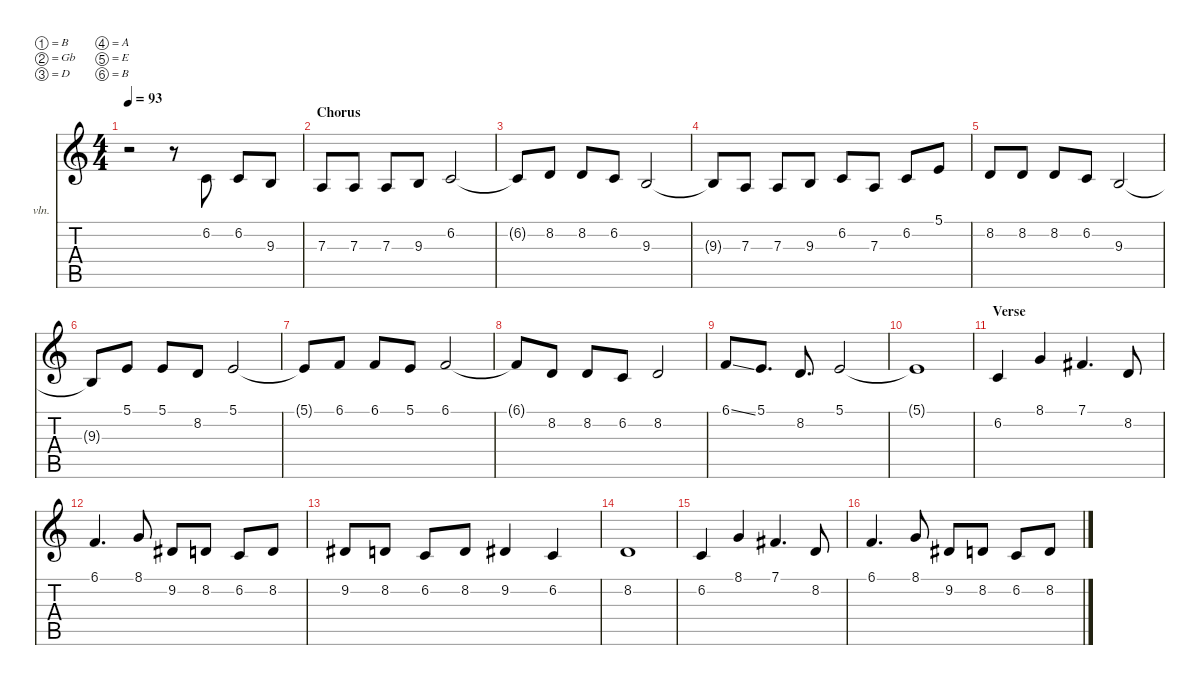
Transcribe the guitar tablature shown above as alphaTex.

\defaultSystemsLayout 4
\hideDynamics
\bracketExtendMode nobrackets
\firstSystemTrackNameOrientation horizontal
\otherSystemsTrackNameOrientation horizontal
\track ("Vocals" "vln.") {solo instrument synthstrings1}
\staff {score tabs}
\tuning (B3 Gb3 D3 A2 E2 B1)
\ts (4 4)
\scale
1.03043
\tempo 93
\accidentals auto
\clef g2
\ottava regular
\simile none
\ks c
r.2{dy f beam Down} r.8{beam Down} 6.2.8{beam Up} 6.2.8{beam Up} 9.3.8{beam Up} |
\section ("" "Chorus")
\scale
1.09129 7.3.8{beam Up} 7.3.8{beam Up} 7.3.8{beam Up} 9.3.8{beam Up} 6.2.2{beam Up} |
\scale
0.969568 6.2{t}.8{beam Up} 8.2.8{beam Up} 8.2.8{beam Up} 6.2.8{beam Up} 9.3.2{beam Up} |
\scale
0.969568 9.3{t}.8{beam Up} 7.3.8{beam Up} 7.3.8{beam Up} 9.3.8{beam Up} 6.2.8{beam Up} 7.3.8{beam Up} 6.2.8{beam Up} 5.1.8{beam Up} |
\scale
0.969568 8.2.8{beam Up} 8.2.8{beam Up} 8.2.8{beam Up} 6.2.8{beam Up} 9.3.2{beam Up} |
\scale
1.09129 9.3{t}.8{beam Up} 5.1.8{beam Up} 5.1.8{beam Up} 8.2.8{beam Up} 5.1.2{beam Up} |
\scale
0.969568 5.1{t}.8{beam Up} 6.1.8{beam Up} 6.1.8{beam Up} 5.1.8{beam Up} 6.1.2{beam Up} |
\scale
0.969568 6.1{t}.8{beam Up} 8.2.8{beam Up} 8.2.8{beam Up} 6.2.8{beam Up} 8.2.2{beam Up} |
\scale
0.969568 6.1{ss}.8{beam Up} 5.1.8{d beam Up} 8.2.8{d beam Up} 5.1.2{beam Up} |
\scale
1.11235 5.1{t}.1{beam Up} |
\section ("" "Verse")
\scale
0.990621 6.2.4{beam Up} 8.1.4{beam Up} 7.1{acc #}.4{d beam Up} 8.2.8{beam Up} |
\scale
0.948516 6.1.4{d beam Up} 8.1.8{beam Up} 9.2{acc #}.8{beam Up} 8.2.8{beam Up} 6.2.8{beam Up} 8.2.8{beam Up} |
\scale
0.948516 9.2{acc #}.8{beam Up} 8.2.8{beam Up} 6.2.8{beam Up} 8.2.8{beam Up} 9.2{acc #}.4{beam Up} 6.2.4{beam Up} |
\scale
1.11235 8.2.1{beam Up} |
\scale
0.990621 6.2.4{beam Up} 8.1.4{beam Up} 7.1{acc #}.4{d beam Up} 8.2.8{beam Up} |
\scale
0.948516 6.1.4{d beam Up} 8.1.8{beam Up} 9.2{acc #}.8{beam Up} 8.2.8{beam Up} 6.2.8{beam Up} 8.2.8{beam Up}
